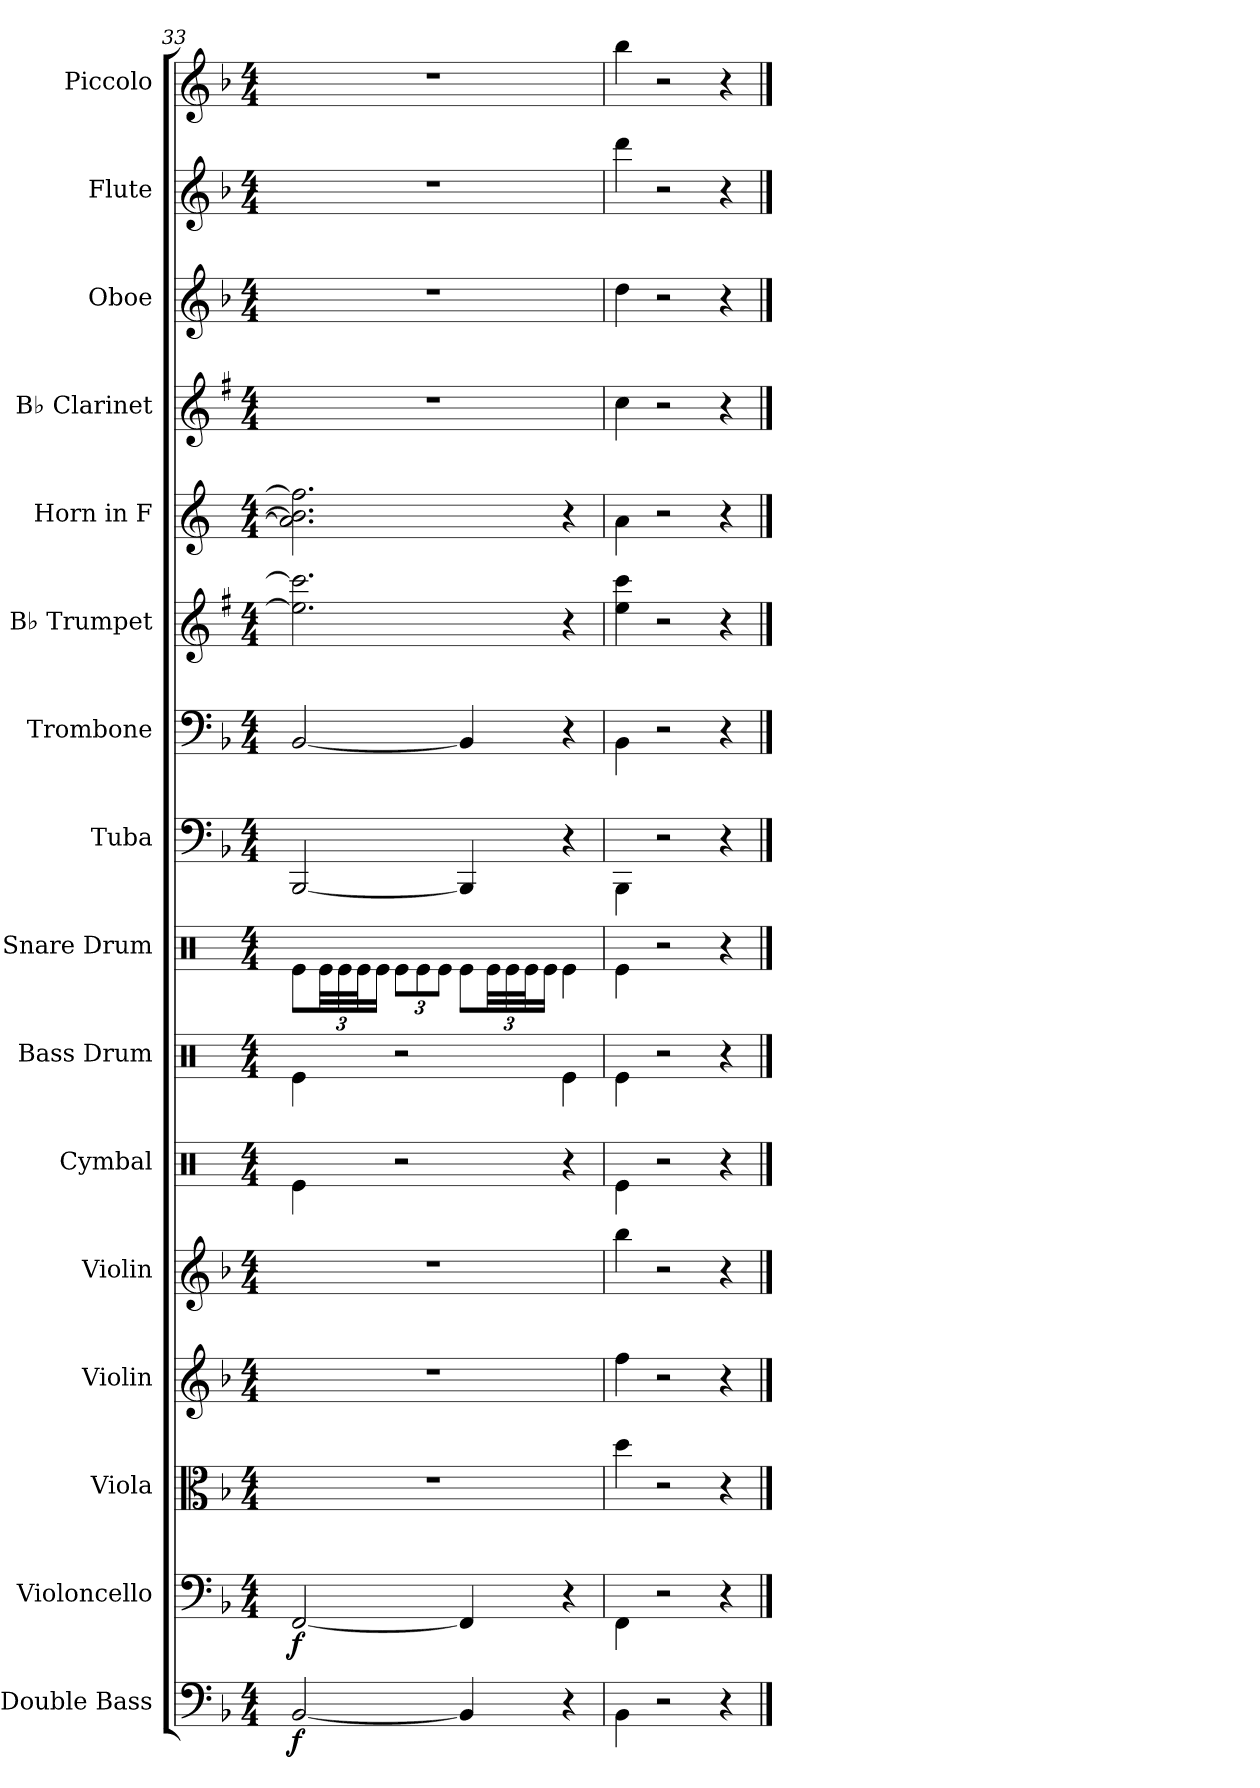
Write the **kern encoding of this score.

**kern	**dynam	**kern	**dynam	**kern	**kern	**kern	**kern	**kern	**kern	**kern	**kern	**kern	**kern	**kern	**kern	**kern	**kern
*part16	*part16	*part15	*part15	*part14	*part13	*part12	*part11	*part10	*part9	*part8	*part7	*part6	*part5	*part4	*part3	*part2	*part1
*staff16	*staff16	*staff15	*staff15	*staff14	*staff13	*staff12	*staff11	*staff10	*staff9	*staff8	*staff7	*staff6	*staff5	*staff4	*staff3	*staff2	*staff1
*I"Double Bass	*	*I"Violoncello	*	*I"Viola	*I"Violin	*I"Violin	*I"Cymbal	*I"Bass Drum	*I"Snare Drum	*I"Tuba	*I"Trombone	*I"B♭ Trumpet	*I"Horn in F	*I"B♭ Clarinet	*I"Oboe	*I"Flute	*I"Piccolo
*I'Db.	*	*I'Vc.	*	*I'Vla.	*I'Vln.	*I'Vln.	*I'Cym.	*I'B. Dr.	*I'Sn. Dr.	*I'Tba.	*I'Tbn.	*I'B♭ Tpt.	*	*I'B♭ Cl.	*I'Ob.	*I'Fl.	*I'Picc.
*clefF4	*	*clefF4	*	*clefC3	*clefG2	*clefG2	*clefX	*clefX	*clefX	*clefF4	*clefF4	*clefG2	*clefG2	*clefG2	*clefG2	*clefG2	*clefG2
*ITrd7c12	*	*	*	*	*	*	*	*	*	*	*	*ITrd1c2	*ITrd4c7	*ITrd1c2	*	*	*ITrd-7c-12
*k[b-]	*	*k[b-]	*	*k[b-]	*k[b-]	*k[b-]	*k[]	*k[]	*k[]	*k[b-]	*k[b-]	*k[b-]	*k[b-]	*k[b-]	*k[b-]	*k[b-]	*k[b-]
*M4/4	*	*M4/4	*	*M4/4	*M4/4	*M4/4	*M4/4	*M4/4	*M4/4	*M4/4	*M4/4	*M4/4	*M4/4	*M4/4	*M4/4	*M4/4	*M4/4
=33	=33	=33	=33	=33	=33	=33	=33	=33	=33	=33	=33	=33	=33	=33	=33	=33	=33
!	!LO:DY:b	!	!LO:DY:b	!	!	!	!	!	!	!	!	!	!	!	!	!	!
[2BBB-/	f	[2FF/	f	1r	1r	1r	4Re\	4Re\	8Re\L	[2BBB-/	[2BB-/	2.dd\] 2.bb-\]	2.d\] 2.e-\] 2.b-\]	1r	1r	1r	1r
*	*	*	*	*	*	*	*	*	*Xbrackettup	*	*	*	*	*	*	*	*
.	.	.	.	.	.	.	.	.	48Re\LL	.	.	.	.	.	.	.	.
.	.	.	.	.	.	.	.	.	48Re\	.	.	.	.	.	.	.	.
.	.	.	.	.	.	.	.	.	48Re\J	.	.	.	.	.	.	.	.
.	.	.	.	.	.	.	.	.	16Re\JJ	.	.	.	.	.	.	.	.
.	.	.	.	.	.	.	2r	2r	12Re\L	.	.	.	.	.	.	.	.
.	.	.	.	.	.	.	.	.	12Re\	.	.	.	.	.	.	.	.
.	.	.	.	.	.	.	.	.	12Re\J	.	.	.	.	.	.	.	.
4BBB-/]	.	4FF/]	.	.	.	.	.	.	8Re\L	4BBB-/]	4BB-/]	.	.	.	.	.	.
.	.	.	.	.	.	.	.	.	48Re\LL	.	.	.	.	.	.	.	.
.	.	.	.	.	.	.	.	.	48Re\	.	.	.	.	.	.	.	.
.	.	.	.	.	.	.	.	.	48Re\J	.	.	.	.	.	.	.	.
.	.	.	.	.	.	.	.	.	16Re\JJ	.	.	.	.	.	.	.	.
4r	.	4r	.	.	.	.	4r	4Re\	4Re\	4r	4r	4r	4r	.	.	.	.
=34	=34	=34	=34	=34	=34	=34	=34	=34	=34	=34	=34	=34	=34	=34	=34	=34	=34
4BBB-\	.	4FF\	.	4dd\	4ff\	4bb-\	4Re\	4Re\	4Re\	4BBB-\	4BB-\	4dd\ 4bb-\	4d\	4b-\	4dd\	4ddd\	4bbb-\
2r	.	2r	.	2r	2r	2r	2r	2r	2r	2r	2r	2r	2r	2r	2r	2r	2r
4r	.	4r	.	4r	4r	4r	4r	4r	4r	4r	4r	4r	4r	4r	4r	4r	4r
==	==	==	==	==	==	==	==	==	==	==	==	==	==	==	==	==	==
*-	*-	*-	*-	*-	*-	*-	*-	*-	*-	*-	*-	*-	*-	*-	*-	*-	*-
